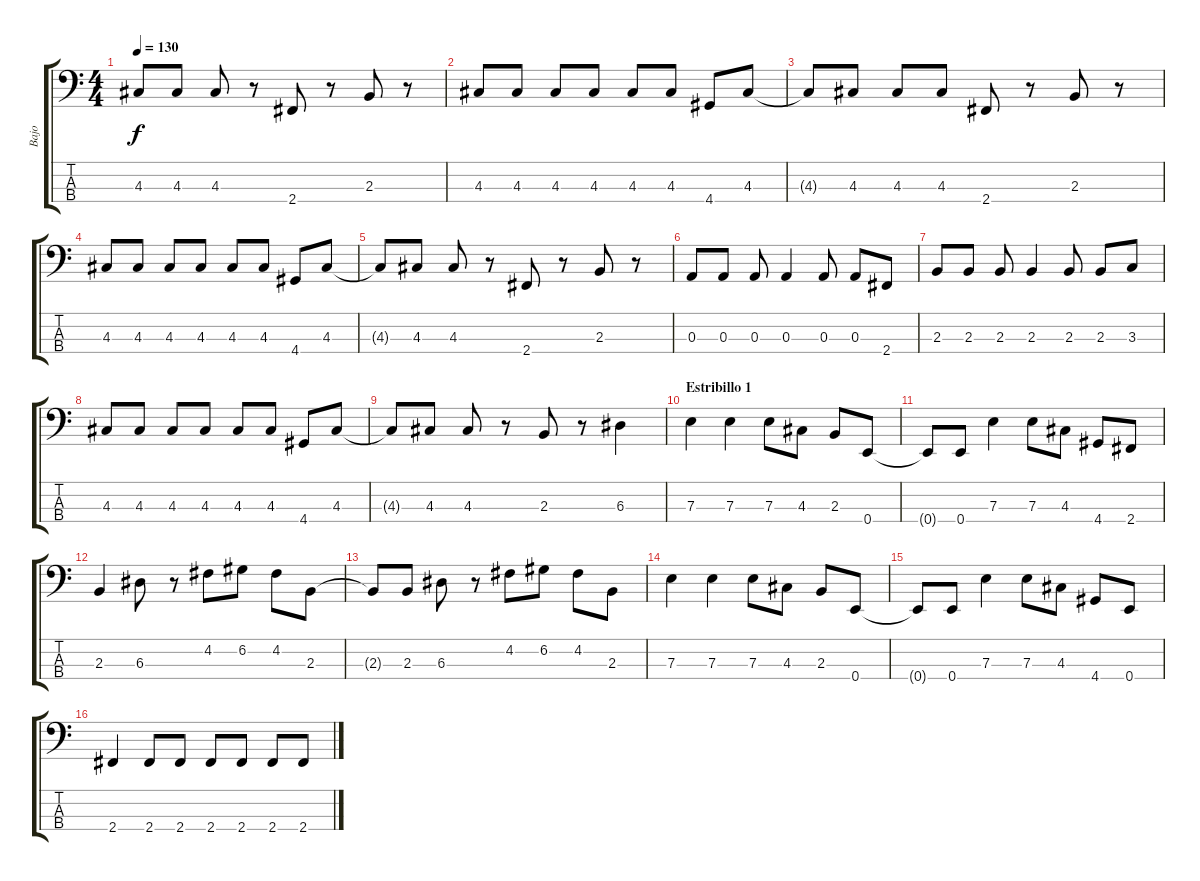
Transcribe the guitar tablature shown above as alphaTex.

\track ("Bajo" "Bajo") {instrument electricbasspick}
\staff {score tabs}
\tuning (G2 D2 A1 E1) {hide}
\ts (4 4)
\tempo 130
\clef f4
\ks c
4.3{t}.8{dy f} 4.3.8 4.3.8 r.8 2.4.8 r.8 2.3.8 r.8 |
4.3.8 4.3.8 4.3.8 4.3.8 4.3.8 4.3.8 4.4.8 4.3.8 |
4.3{t}.8 4.3.8 4.3.8 4.3.8 2.4.8 r.8 2.3.8 r.8 |
4.3.8 4.3.8 4.3.8 4.3.8 4.3.8 4.3.8 4.4.8 4.3.8 |
4.3{t}.8 4.3.8 4.3.8 r.8 2.4.8 r.8 2.3.8 r.8 |
0.3.8 0.3.8 0.3.8 0.3.4 0.3.8 0.3.8 2.4.8 |
2.3.8 2.3.8 2.3.8 2.3.4 2.3.8 2.3.8 3.3.8 |
4.3.8 4.3.8 4.3.8 4.3.8 4.3.8 4.3.8 4.4.8 4.3.8 |
4.3{t}.8 4.3.8 4.3.8 r.8 2.3.8 r.8 6.3.4 |
\section ("" "Estribillo 1")
7.3.4 7.3.4 7.3.8 4.3.8 2.3.8 0.4.8 |
0.4{t}.8 0.4.8 7.3.4 7.3.8 4.3.8 4.4.8 2.4.8 |
2.3.4 6.3.8 r.8 4.2.8 6.2.8 4.2.8 2.3.8 |
2.3{t}.8 2.3.8 6.3.8 r.8 4.2.8 6.2.8 4.2.8 2.3.8 |
7.3.4 7.3.4 7.3.8 4.3.8 2.3.8 0.4.8 |
0.4{t}.8 0.4.8 7.3.4 7.3.8 4.3.8 4.4.8 0.4.8 |
2.4.4 2.4.8 2.4.8 2.4.8 2.4.8 2.4.8 2.4.8
